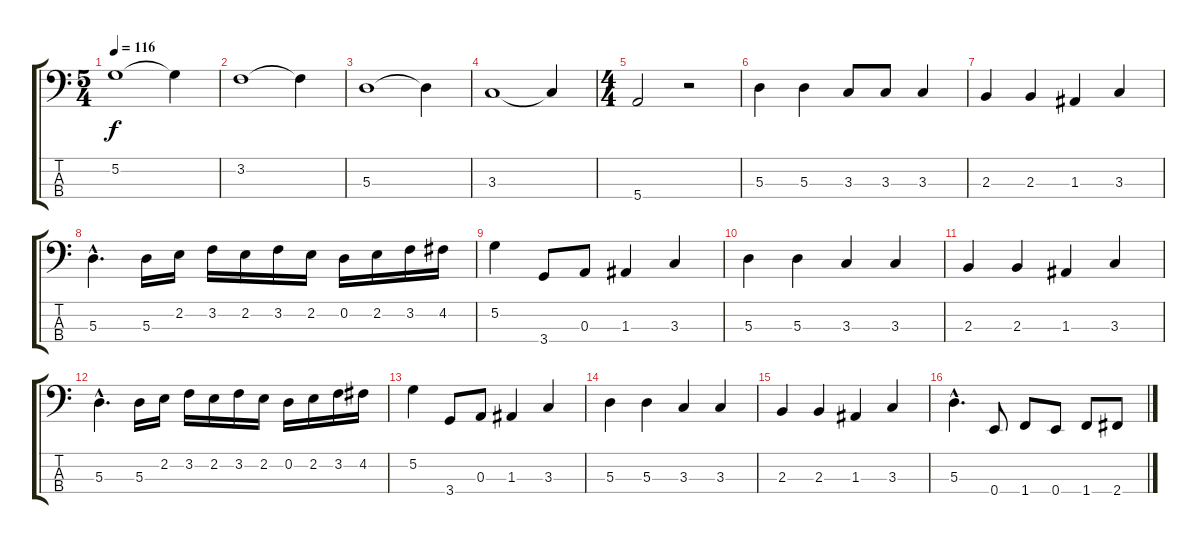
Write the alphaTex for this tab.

\track "" {instrument electricbasspick}
\staff {score tabs}
\tuning (G2 D2 A1 E1) {hide}
\ts (5 4)
\tempo 116
\clef f4
\ks c
5.2.1{dy f} 5.2{t}.4 |
3.2.1 3.2{t}.4 |
5.3.1 5.3{t}.4 |
3.3.1 3.3{t}.4 |
\ts (4 4)
5.4.2 r.2 |
5.3.4 5.3.4 3.3.8 3.3.8 3.3.4 |
2.3.4 2.3.4 1.3.4 3.3.4 |
5.3{hac}.4{d} 5.3.16 2.2.16 3.2.16 2.2.16 3.2.16 2.2.16 0.2.16 2.2.16 3.2.16 4.2.16 |
5.2.4 3.4.8 0.3.8 1.3.4 3.3.4 |
5.3.4 5.3.4 3.3.4 3.3.4 |
2.3.4 2.3.4 1.3.4 3.3.4 |
5.3{hac}.4{d} 5.3.16 2.2.16 3.2.16 2.2.16 3.2.16 2.2.16 0.2.16 2.2.16 3.2.16 4.2.16 |
5.2.4 3.4.8 0.3.8 1.3.4 3.3.4 |
5.3.4 5.3.4 3.3.4 3.3.4 |
2.3.4 2.3.4 1.3.4 3.3.4 |
5.3{hac}.4{d} 0.4.8 1.4.8 0.4.8 1.4.8 2.4.8
